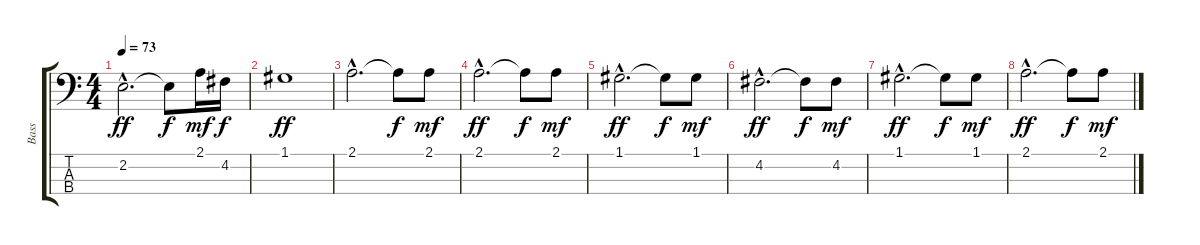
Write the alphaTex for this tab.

\track ("Bass " "Bass ") {instrument fretlessbass}
\staff {score tabs}
\tuning (G2 D2 A1 E1) {hide}
\ts (4 4)
\tempo 73
\clef f4
\ks c
2.2{hac}.2{d dy ff} 2.2{t}.8{dy f} 2.1.16{dy mf} 4.2.16{dy f} |
1.1.1{dy ff} |
2.1{hac}.2{d} 2.1{t}.8{dy f} 2.1.8{dy mf} |
2.1{hac}.2{d dy ff} 2.1{t}.8{dy f} 2.1.8{dy mf} |
1.1{hac}.2{d dy ff} 1.1{t}.8{dy f} 1.1.8{dy mf} |
4.2{hac}.2{d dy ff} 4.2{t}.8{dy f} 4.2.8{dy mf} |
1.1{hac}.2{d dy ff} 1.1{t}.8{dy f} 1.1.8{dy mf} |
2.1{hac}.2{d dy ff} 2.1{t}.8{dy f} 2.1.8{dy mf}
